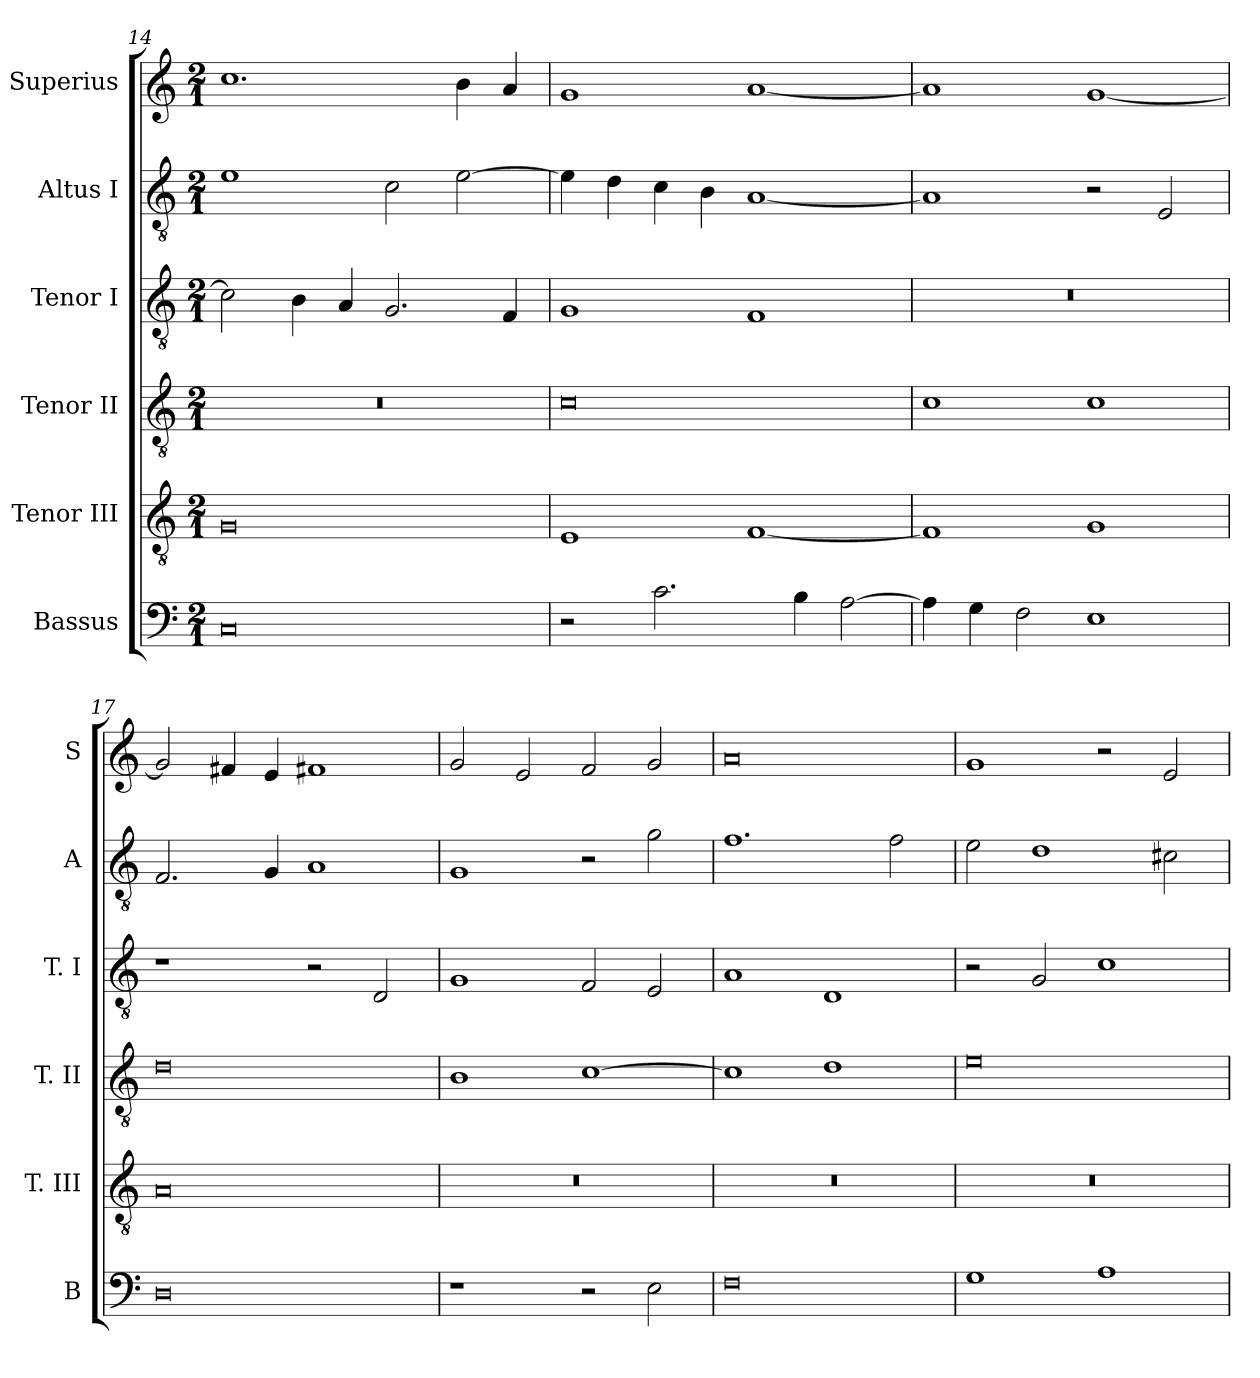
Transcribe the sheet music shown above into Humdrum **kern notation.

**kern	**kern	**kern	**kern	**kern	**kern
*part6	*part5	*part4	*part3	*part2	*part1
*staff6	*staff5	*staff4	*staff3	*staff2	*staff1
*I"Bassus	*I"Tenor III	*I"Tenor II	*I"Tenor I	*I"Altus I	*I"Superius
*I'B	*I'T. III	*I'T. II	*I'T. I	*I'A	*I'S
*clefF4	*clefGv2	*clefGv2	*clefGv2	*clefGv2	*clefG2
*k[]	*k[]	*k[]	*k[]	*k[]	*k[]
*C:	*C:	*C:	*C:	*C:	*C:
*M2/1	*M2/1	*M2/1	*M2/1	*M2/1	*M2/1
=14	=14	=14	=14	=14	=14
0C	0G	0r	2c]	1e	1.cc
.	.	.	4B	.	.
.	.	.	4A	.	.
.	.	.	2.G	2c	.
.	.	.	.	[2e	4b
.	.	.	4F	.	4a
=15	=15	=15	=15	=15	=15
2r	1E	0c	1G	4e]	1g
.	.	.	.	4d	.
2.c	.	.	.	4c	.
.	.	.	.	4B	.
.	[1F	.	1F	[1A	[1a
4B	.	.	.	.	.
[2A	.	.	.	.	.
=16	=16	=16	=16	=16	=16
4A]	1F]	1c	0r	1A]	1a]
4G	.	.	.	.	.
2F	.	.	.	.	.
1E	1G	1c	.	2r	[1g
.	.	.	.	2E	.
=17	=17	=17	=17	=17	=17
0D	0A	0d	1r	2.F	2g]
.	.	.	.	.	4f#X
.	.	.	.	4G	4e
.	.	.	2r	1A	1f#X
.	.	.	2D	.	.
=18	=18	=18	=18	=18	=18
1r	0r	1B	1G	1G	2g
.	.	.	.	.	2e
2r	.	[1c	2F	2r	2f
2E	.	.	2E	2g	2g
=19	=19	=19	=19	=19	=19
0F	0r	1c]	1A	1.f	0a
.	.	1d	1D	.	.
.	.	.	.	2f	.
=20	=20	=20	=20	=20	=20
1G	0r	0e	2r	2e	1g
.	.	.	2G	1d	.
1A	.	.	1c	.	2r
.	.	.	.	2c#X	2e
=	=	=	=	=	=
*-	*-	*-	*-	*-	*-
